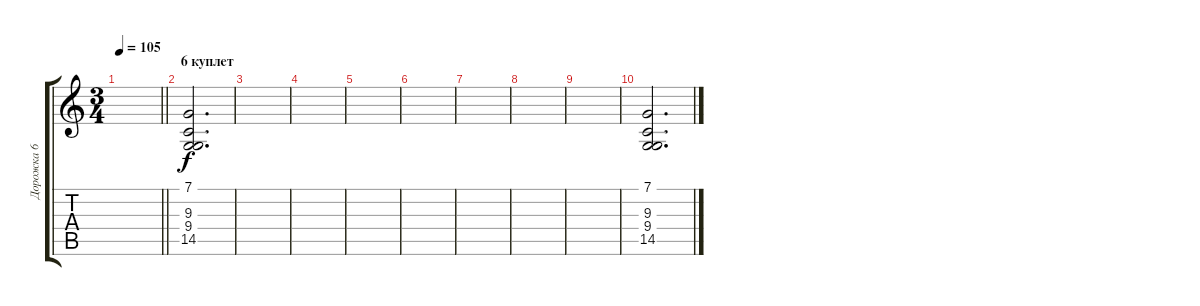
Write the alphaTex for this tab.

\track ("Дорожка 6" "Дорожка 6") {instrument tremolostrings}
\staff {score tabs}
\tuning (C4 G3 Eb3 Bb2 F2 C2) {hide}
\ts (3 4)
\tempo 105
\clef g2
\barLineRight lightlight
\ks c
|
\section ("" "6 куплет")
(7.1 9.3 9.4 14.5).2{d} |
|
|
|
|
|
|
|
(7.1 9.3 9.4 14.5).2{d}
